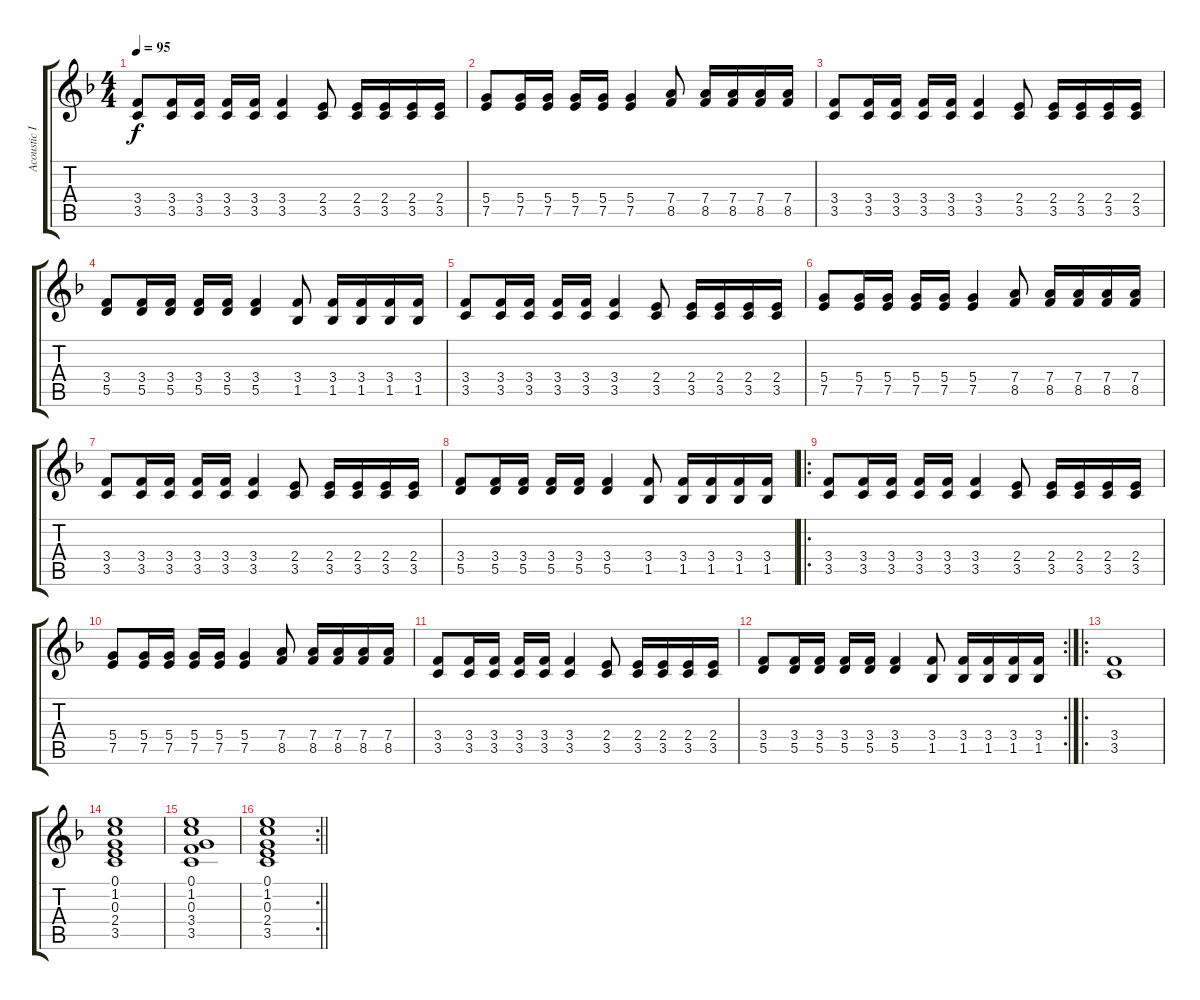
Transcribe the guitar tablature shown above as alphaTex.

\track ("Acoustic I" "Acoustic I") {instrument acousticguitarsteel}
\staff {score tabs}
\tuning (E4 B3 G3 D3 A2 E2) {hide}
\ts (4 4)
\tempo 95
\clef g2
\ks dminor
(3.4 3.5).8{dy f instrument acousticguitarsteel} (3.4 3.5).16 (3.4 3.5).16 (3.4 3.5).16 (3.4 3.5).16 (3.4 3.5).4 (2.4 3.5).8 (2.4 3.5).16 (2.4 3.5).16 (2.4 3.5).16 (2.4 3.5).16 |
(5.4 7.5).8 (5.4 7.5).16 (5.4 7.5).16 (5.4 7.5).16 (5.4 7.5).16 (5.4 7.5).4 (7.4 8.5).8 (7.4 8.5).16 (7.4 8.5).16 (7.4 8.5).16 (7.4 8.5).16 |
(3.4 3.5).8 (3.4 3.5).16 (3.4 3.5).16 (3.4 3.5).16 (3.4 3.5).16 (3.4 3.5).4 (2.4 3.5).8 (2.4 3.5).16 (2.4 3.5).16 (2.4 3.5).16 (2.4 3.5).16 |
(3.4 5.5).8 (3.4 5.5).16 (3.4 5.5).16 (3.4 5.5).16 (3.4 5.5).16 (3.4 5.5).4 (3.4 1.5).8 (3.4 1.5).16 (3.4 1.5).16 (3.4 1.5).16 (3.4 1.5).16 |
(3.4 3.5).8 (3.4 3.5).16 (3.4 3.5).16 (3.4 3.5).16 (3.4 3.5).16 (3.4 3.5).4 (2.4 3.5).8 (2.4 3.5).16 (2.4 3.5).16 (2.4 3.5).16 (2.4 3.5).16 |
(5.4 7.5).8 (5.4 7.5).16 (5.4 7.5).16 (5.4 7.5).16 (5.4 7.5).16 (5.4 7.5).4 (7.4 8.5).8 (7.4 8.5).16 (7.4 8.5).16 (7.4 8.5).16 (7.4 8.5).16 |
(3.4 3.5).8 (3.4 3.5).16 (3.4 3.5).16 (3.4 3.5).16 (3.4 3.5).16 (3.4 3.5).4 (2.4 3.5).8 (2.4 3.5).16 (2.4 3.5).16 (2.4 3.5).16 (2.4 3.5).16 |
(3.4 5.5).8 (3.4 5.5).16 (3.4 5.5).16 (3.4 5.5).16 (3.4 5.5).16 (3.4 5.5).4 (3.4 1.5).8 (3.4 1.5).16 (3.4 1.5).16 (3.4 1.5).16 (3.4 1.5).16 |
\ro
(3.4 3.5).8 (3.4 3.5).16 (3.4 3.5).16 (3.4 3.5).16 (3.4 3.5).16 (3.4 3.5).4 (2.4 3.5).8 (2.4 3.5).16 (2.4 3.5).16 (2.4 3.5).16 (2.4 3.5).16 |
(5.4 7.5).8 (5.4 7.5).16 (5.4 7.5).16 (5.4 7.5).16 (5.4 7.5).16 (5.4 7.5).4 (7.4 8.5).8 (7.4 8.5).16 (7.4 8.5).16 (7.4 8.5).16 (7.4 8.5).16 |
(3.4 3.5).8 (3.4 3.5).16 (3.4 3.5).16 (3.4 3.5).16 (3.4 3.5).16 (3.4 3.5).4 (2.4 3.5).8 (2.4 3.5).16 (2.4 3.5).16 (2.4 3.5).16 (2.4 3.5).16 |
\rc 2
(3.4 5.5).8 (3.4 5.5).16 (3.4 5.5).16 (3.4 5.5).16 (3.4 5.5).16 (3.4 5.5).4 (3.4 1.5).8 (3.4 1.5).16 (3.4 1.5).16 (3.4 1.5).16 (3.4 1.5).16 |
\ro
(3.4 3.5).1 |
(0.1 1.2 0.3 2.4 3.5).1 |
(0.1 1.2 0.3 3.4 3.5).1 |
\rc 2
\barLineRight lightlight
(0.1 1.2 0.3 2.4 3.5).1
